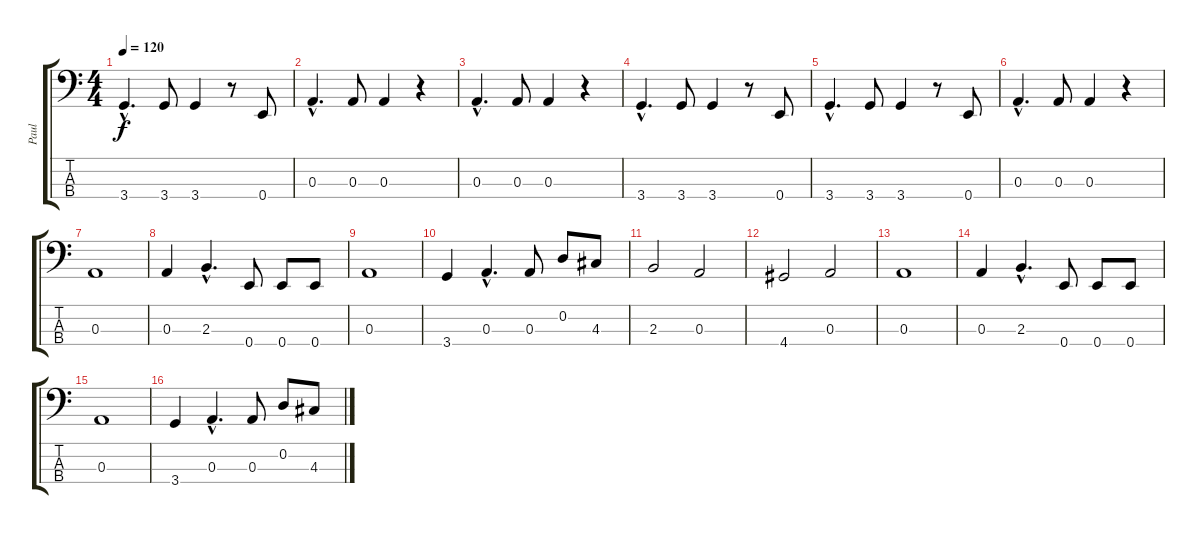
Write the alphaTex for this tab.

\track ("Paul" "Paul") {instrument acousticguitarnylon}
\staff {score tabs}
\tuning (G2 D2 A1 E1) {hide}
\ts (4 4)
\tempo 120
\clef f4
\ks c
3.4{hac}.4{d dy f} 3.4.8 3.4.4 r.8 0.4.8 |
0.3{hac}.4{d} 0.3.8 0.3.4 r.4 |
0.3{hac}.4{d} 0.3.8 0.3.4 r.4 |
3.4{hac}.4{d} 3.4.8 3.4.4 r.8 0.4.8 |
3.4{hac}.4{d} 3.4.8 3.4.4 r.8 0.4.8 |
0.3{hac}.4{d} 0.3.8 0.3.4 r.4 |
0.3.1 |
0.3.4 2.3{hac}.4{d} 0.4.8 0.4.8 0.4.8 |
0.3.1 |
3.4.4 0.3{hac}.4{d} 0.3.8 0.2.8 4.3.8 |
2.3.2 0.3.2 |
4.4.2 0.3.2 |
0.3.1 |
0.3.4 2.3{hac}.4{d} 0.4.8 0.4.8 0.4.8 |
0.3.1 |
3.4.4 0.3{hac}.4{d} 0.3.8 0.2.8 4.3.8
